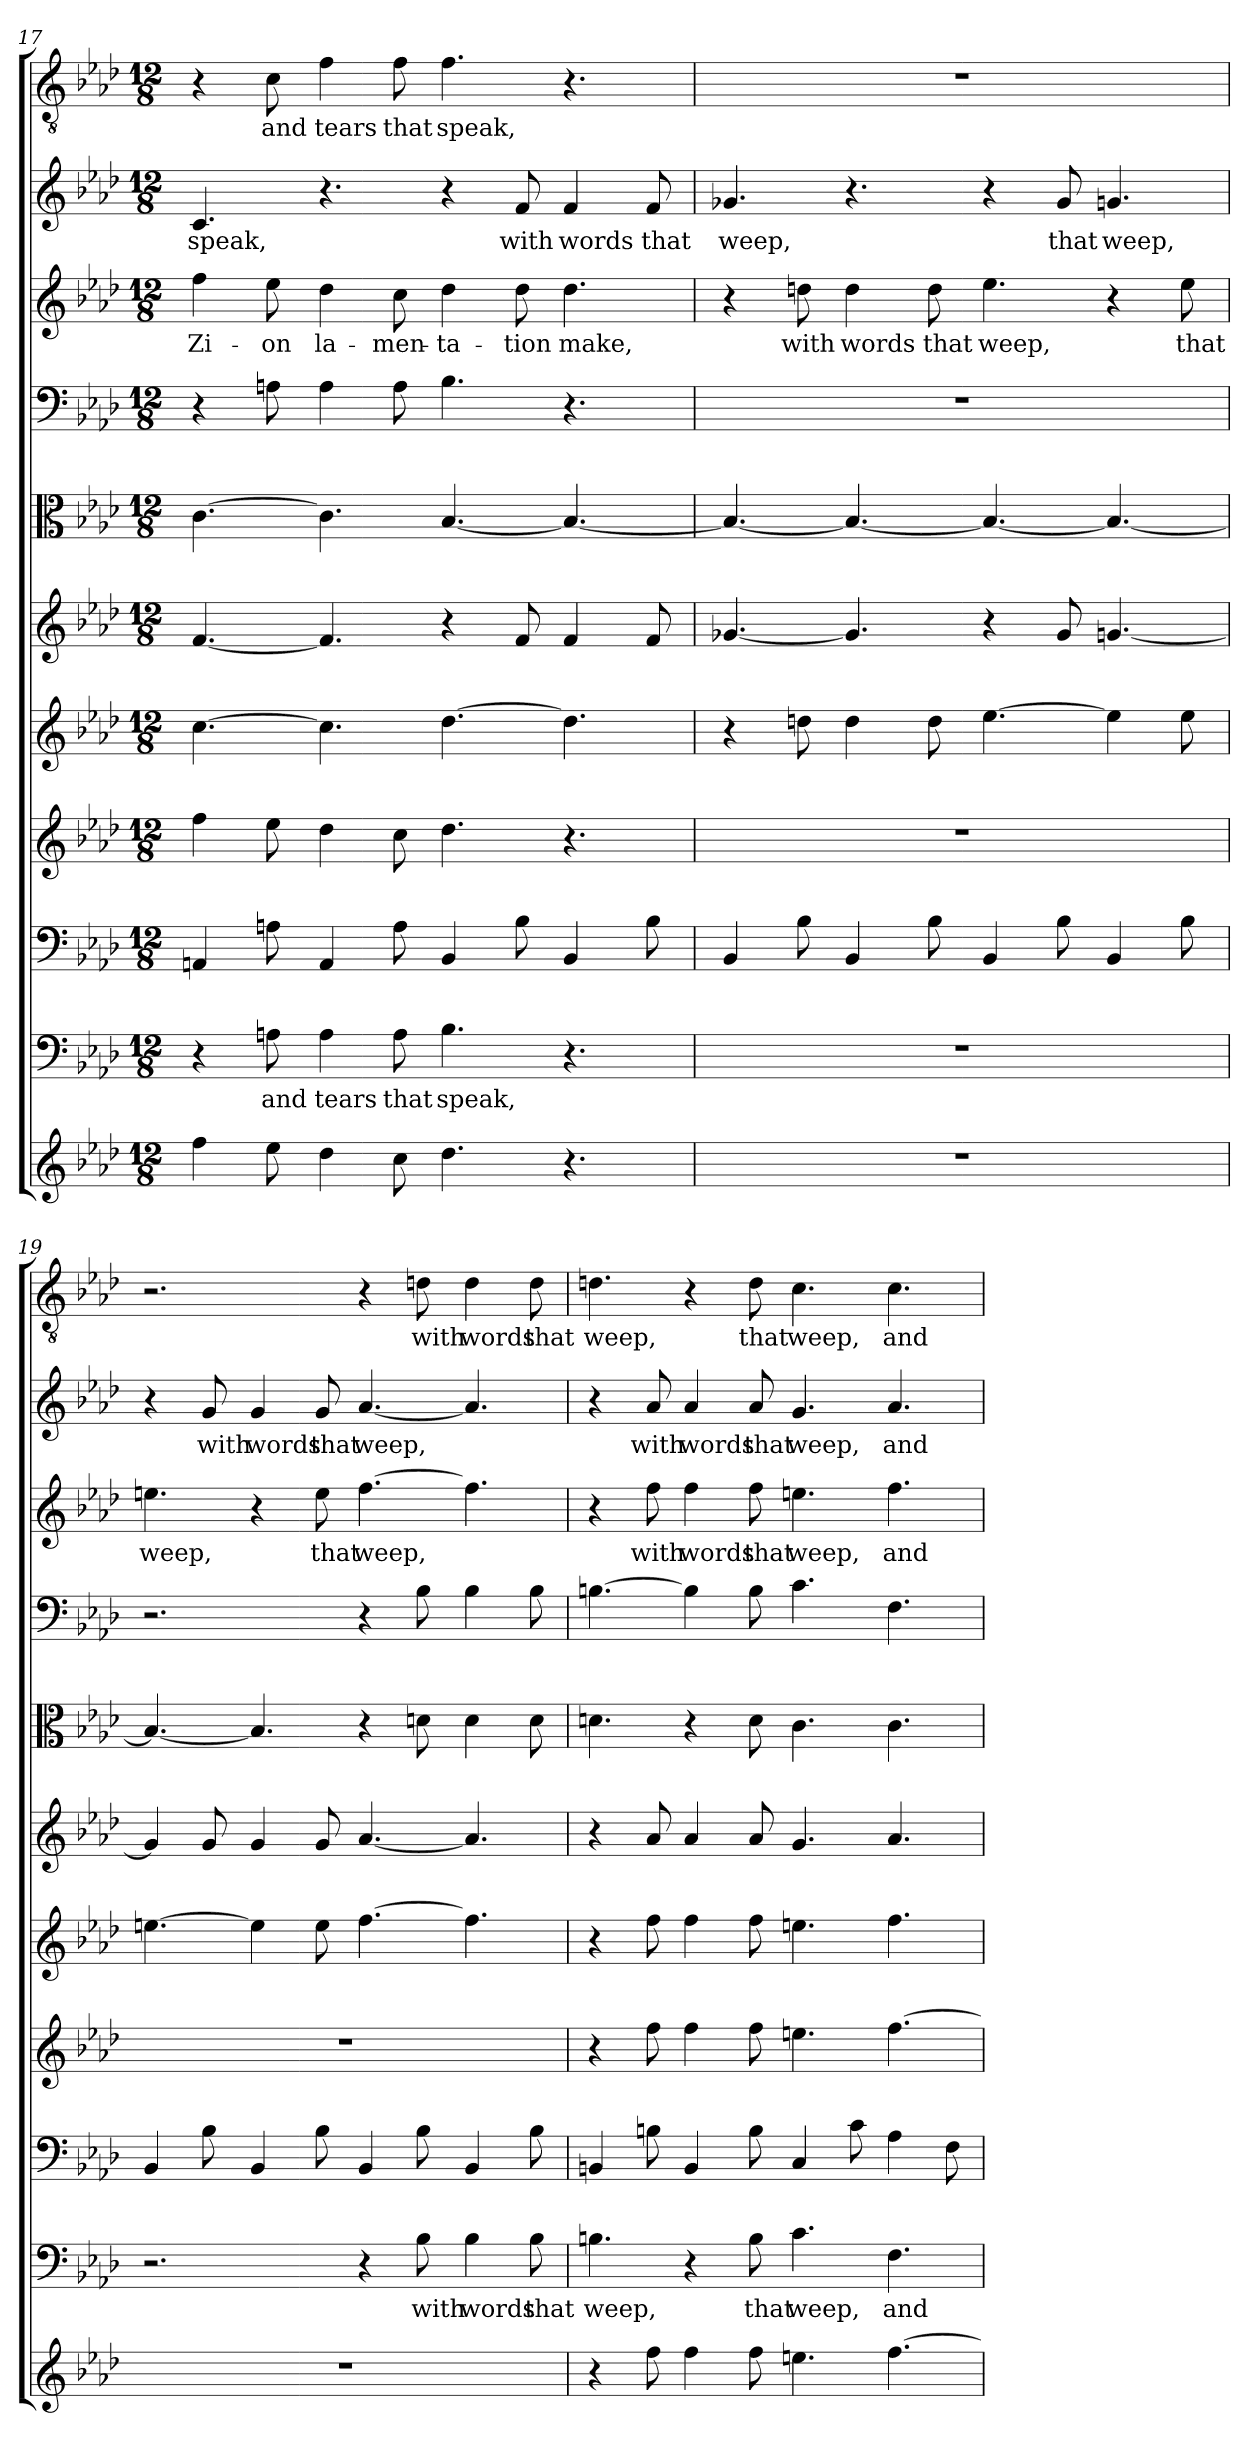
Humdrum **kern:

**kern	**kern	**text	**kern	**kern	**kern	**kern	**kern	**kern	**kern	**text	**kern	**text	**kern	**text
*part11	*part10	*part10	*part9	*part8	*part7	*part6	*part5	*part4	*part3	*part3	*part2	*part2	*part1	*part1
*staff11	*staff10	*staff10	*staff9	*staff8	*staff7	*staff6	*staff5	*staff4	*staff3	*staff3	*staff2	*staff2	*staff1	*staff1
*clefG2	*clefF4	*	*clefF4	*clefG2	*clefG2	*clefG2	*clefC3	*clefF4	*clefG2	*	*clefG2	*	*clefGv2	*
*k[b-e-a-d-]	*k[b-e-a-d-]	*	*k[b-e-a-d-]	*k[b-e-a-d-]	*k[b-e-a-d-]	*k[b-e-a-d-]	*k[b-e-a-d-]	*k[b-e-a-d-]	*k[b-e-a-d-]	*	*k[b-e-a-d-]	*	*k[b-e-a-d-]	*
*f:	*f:	*	*f:	*f:	*f:	*f:	*f:	*f:	*f:	*	*f:	*	*f:	*
*M12/8	*M12/8	*	*M12/8	*M12/8	*M12/8	*M12/8	*M12/8	*M12/8	*M12/8	*	*M12/8	*	*M12/8	*
=17	=17	=17	=17	=17	=17	=17	=17	=17	=17	=17	=17	=17	=17	=17
4ff\	4r	.	4AAn/	4ff\	[4.cc\	[4.f/	[4.c\	4r	4ff\	Zi-	4.c/	speak,	4r	.
8ee-\	8An\	and	8An\	8ee-\	.	.	.	8An\	8ee-\	-on	.	.	8c\	and
4dd-\	4A\	tears	4AA/	4dd-\	4.cc\]	4.f/]	4.c\]	4A\	4dd-\	la-	4.r	.	4f\	tears
8cc\	8A\	that	8A\	8cc\	.	.	.	8A\	8cc\	-men-	.	.	8f\	that
4.dd-\	4.B-\	speak,	4BB-/	4.dd-\	[4.dd-\	4r	[4.B-/	4.B-\	4dd-\	-ta-	4r	.	4.f\	speak,
.	.	.	8B-\	.	.	8f/	.	.	8dd-\	-tion	8f/	with	.	.
4.r	4.r	.	4BB-/	4.r	4.dd-\]	4f/	4.B-/_	4.r	4.dd-\	make,	4f/	words	4.r	.
.	.	.	8B-\	.	.	8f/	.	.	.	.	8f/	that	.	.
=18	=18	=18	=18	=18	=18	=18	=18	=18	=18	=18	=18	=18	=18	=18
1.r	1.r	.	4BB-/	1.r	4r	[4.g-X/	4.B-/_	1.r	4r	.	4.g-X/	weep,	1.r	.
.	.	.	8B-\	.	8ddn\	.	.	.	8ddn\	with	.	.	.	.
.	.	.	4BB-/	.	4dd\	4.g-/]	4.B-/_	.	4dd\	words	4.r	.	.	.
.	.	.	8B-\	.	8dd\	.	.	.	8dd\	that	.	.	.	.
.	.	.	4BB-/	.	[4.ee-\	4r	4.B-/_	.	4.ee-\	weep,	4r	.	.	.
.	.	.	8B-\	.	.	8g-/	.	.	.	.	8g-/	that	.	.
.	.	.	4BB-/	.	4ee-\]	[4.gn/	4.B-/_	.	4r	.	4.gn/	weep,	.	.
.	.	.	8B-\	.	8ee-\	.	.	.	8ee-\	that	.	.	.	.
=19	=19	=19	=19	=19	=19	=19	=19	=19	=19	=19	=19	=19	=19	=19
1.r	2.r	.	4BB-/	1.r	[4.een\	4g/]	4.B-/_	2.r	4.een\	weep,	4r	.	2.r	.
.	.	.	8B-\	.	.	8g/	.	.	.	.	8g/	with	.	.
.	.	.	4BB-/	.	4ee\]	4g/	4.B-/]	.	4r	.	4g/	words	.	.
.	.	.	8B-\	.	8ee\	8g/	.	.	8ee\	that	8g/	that	.	.
.	4r	.	4BB-/	.	[4.ff\	[4.a-/	4r	4r	[4.ff\	weep,	[4.a-/	weep,	4r	.
.	8B-\	with	8B-\	.	.	.	8dn\	8B-\	.	.	.	.	8dn\	with
.	4B-\	words	4BB-/	.	4.ff\]	4.a-/]	4d\	4B-\	4.ff\]	.	4.a-/]	.	4d\	words
.	8B-\	that	8B-\	.	.	.	8d\	8B-\	.	.	.	.	8d\	that
=20	=20	=20	=20	=20	=20	=20	=20	=20	=20	=20	=20	=20	=20	=20
4r	4.Bn\	weep,	4BBn/	4r	4r	4r	4.dn\	[4.Bn\	4r	.	4r	.	4.dn\	weep,
8ff\	.	.	8Bn\	8ff\	8ff\	8a-/	.	.	8ff\	with	8a-/	with	.	.
4ff\	4r	.	4BB/	4ff\	4ff\	4a-/	4r	4B\]	4ff\	words	4a-/	words	4r	.
8ff\	8B\	that	8B\	8ff\	8ff\	8a-/	8d\	8B\	8ff\	that	8a-/	that	8d\	that
4.een\	4.c\	weep,	4C/	4.een\	4.een\	4.g/	4.c\	4.c\	4.een\	weep,	4.g/	weep,	4.c\	weep,
.	.	.	8c\	.	.	.	.	.	.	.	.	.	.	.
[4.ff\	4.F\	and	4A-\	[4.ff\	4.ff\	4.a-/	4.c\	4.F\	4.ff\	and	4.a-/	and	4.c\	and
.	.	.	8F\	.	.	.	.	.	.	.	.	.	.	.
=	=	=	=	=	=	=	=	=	=	=	=	=	=	=
*-	*-	*-	*-	*-	*-	*-	*-	*-	*-	*-	*-	*-	*-	*-
